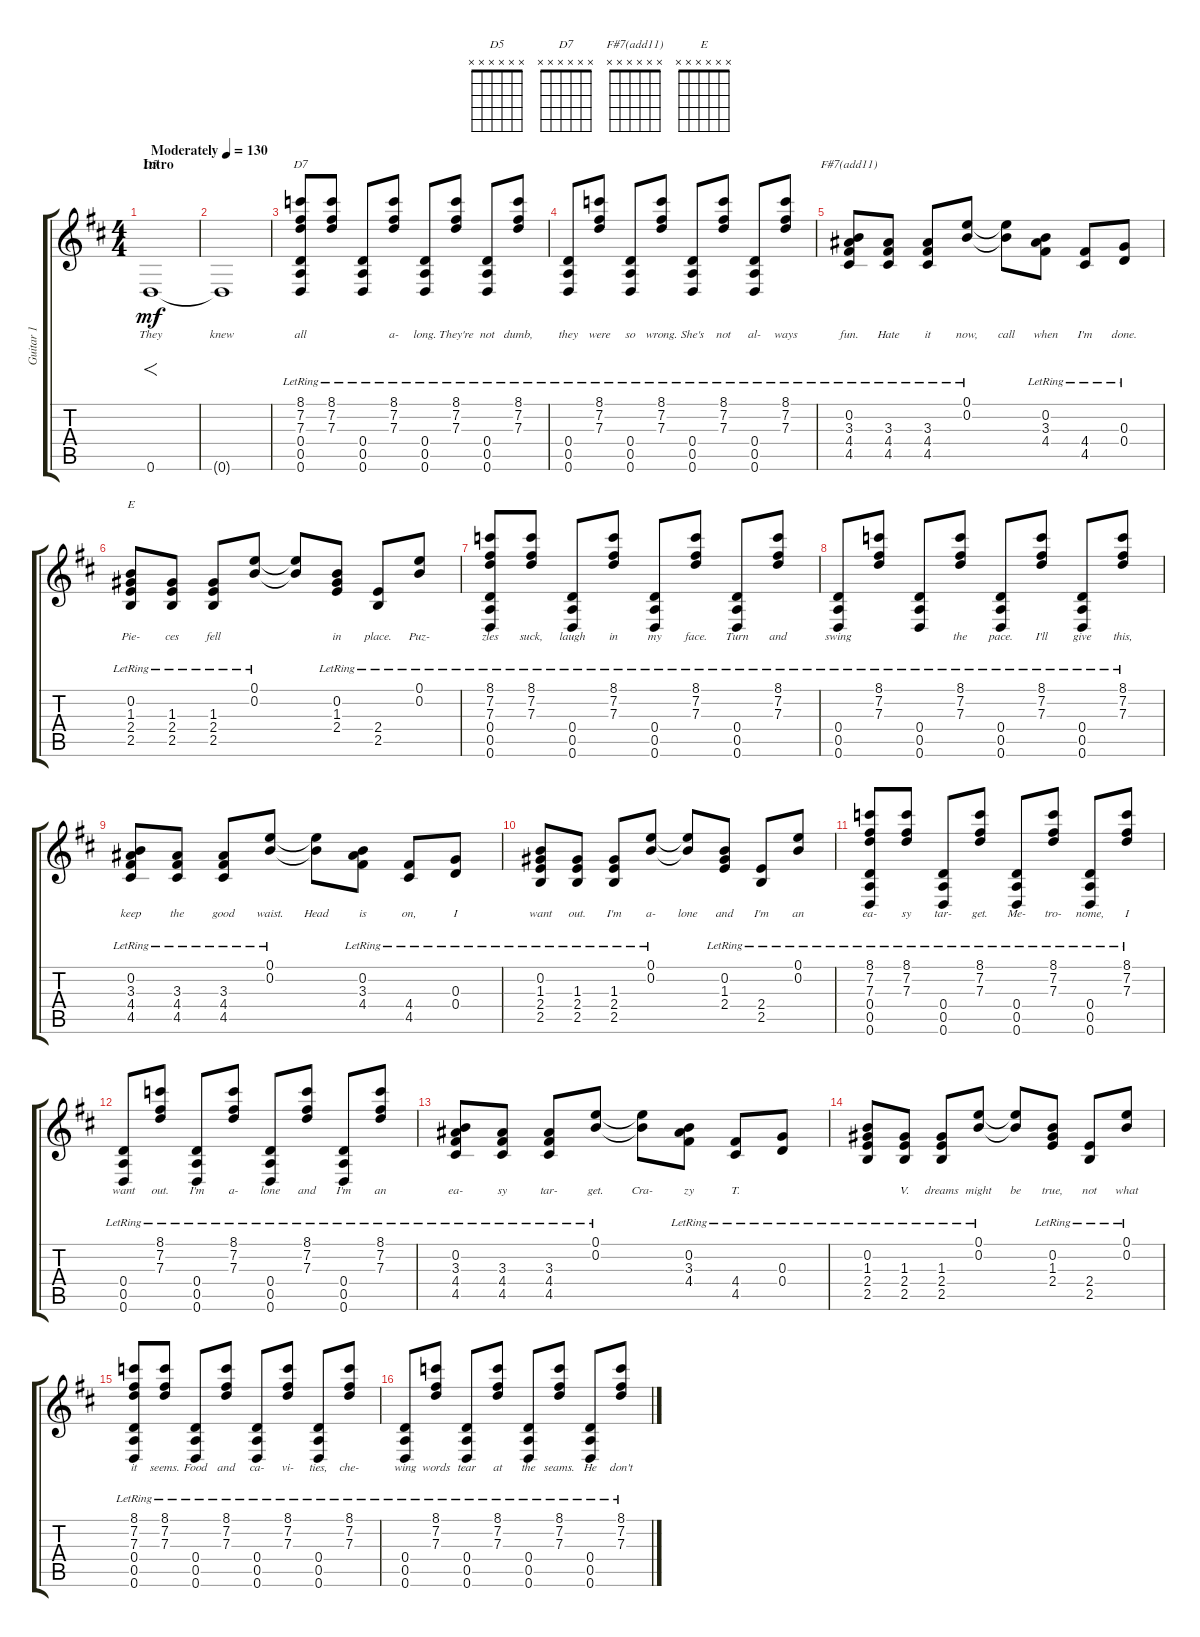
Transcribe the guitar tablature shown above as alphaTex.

\track ("Guitar 1" "Guitar 1") {instrument distortionguitar}
\staff {score tabs}
\tuning (E4 B3 G3 D3 A2 D2) {hide}
\chord ("D5" x x x x x x)
\chord ("D7" x x x x x x)
\chord ("F#7(add11)" x x x x x x)
\chord ("E" x x x x x x)
\ts (4 4)
\section ("" "Intro")
\tempo (130 "Moderately")
\clef g2
\ks d
0.6.1{f ch "D5" lyrics (0 "They") lyrics (1 "") lyrics (2 "") lyrics (3 "") lyrics (4 "") dy mf instrument distortionguitar} |
0.6{t}.1{lyrics (0 "knew") lyrics (1 "") lyrics (2 "") lyrics (3 "") lyrics (4 "")} |
(8.1{lr} 7.2{lr} 7.3{lr} 0.4{lr} 0.5{lr} 0.6{lr}).8{ch "D7" lyrics (0 "all") lyrics (1 "") lyrics (2 "") lyrics (3 "") lyrics (4 "")} (8.1{lr} 7.2{lr} 7.3{lr}).8{lyrics (0 "") lyrics (1 "") lyrics (2 "") lyrics (3 "") lyrics (4 "")} (0.4{lr} 0.5{lr} 0.6{lr}).8{lyrics (0 "") lyrics (1 "") lyrics (2 "") lyrics (3 "") lyrics (4 "")} (8.1{lr} 7.2{lr} 7.3{lr}).8{lyrics (0 "a-") lyrics (1 "") lyrics (2 "") lyrics (3 "") lyrics (4 "")} (0.4{lr} 0.5{lr} 0.6{lr}).8{lyrics (0 "long.") lyrics (1 "") lyrics (2 "") lyrics (3 "") lyrics (4 "")} (8.1{lr} 7.2{lr} 7.3{lr}).8{lyrics (0 "They're") lyrics (1 "") lyrics (2 "") lyrics (3 "") lyrics (4 "")} (0.4{lr} 0.5{lr} 0.6{lr}).8{lyrics (0 "not") lyrics (1 "") lyrics (2 "") lyrics (3 "") lyrics (4 "")} (8.1{lr} 7.2{lr} 7.3{lr}).8{lyrics (0 "dumb,") lyrics (1 "") lyrics (2 "") lyrics (3 "") lyrics (4 "")} |
(0.4{lr} 0.5{lr} 0.6{lr}).8{lyrics (0 "they") lyrics (1 "") lyrics (2 "") lyrics (3 "") lyrics (4 "")} (8.1{lr} 7.2{lr} 7.3{lr}).8{lyrics (0 "were") lyrics (1 "") lyrics (2 "") lyrics (3 "") lyrics (4 "")} (0.4{lr} 0.5{lr} 0.6{lr}).8{lyrics (0 "so") lyrics (1 "") lyrics (2 "") lyrics (3 "") lyrics (4 "")} (8.1{lr} 7.2{lr} 7.3{lr}).8{lyrics (0 "wrong.") lyrics (1 "") lyrics (2 "") lyrics (3 "") lyrics (4 "")} (0.4{lr} 0.5{lr} 0.6{lr}).8{lyrics (0 "She's") lyrics (1 "") lyrics (2 "") lyrics (3 "") lyrics (4 "")} (8.1{lr} 7.2{lr} 7.3{lr}).8{lyrics (0 "not") lyrics (1 "") lyrics (2 "") lyrics (3 "") lyrics (4 "")} (0.4{lr} 0.5{lr} 0.6{lr}).8{lyrics (0 "al-") lyrics (1 "") lyrics (2 "") lyrics (3 "") lyrics (4 "")} (8.1{lr} 7.2{lr} 7.3{lr}).8{lyrics (0 "ways") lyrics (1 "") lyrics (2 "") lyrics (3 "") lyrics (4 "")} |
(0.2{lr} 3.3{lr} 4.4{lr} 4.5{lr}).8{ch "F#7(add11)" lyrics (0 "fun.") lyrics (1 "") lyrics (2 "") lyrics (3 "") lyrics (4 "")} (3.3{lr} 4.4{lr} 4.5{lr}).8{lyrics (0 "Hate") lyrics (1 "") lyrics (2 "") lyrics (3 "") lyrics (4 "")} (3.3{lr} 4.4{lr} 4.5{lr}).8{lyrics (0 "it") lyrics (1 "") lyrics (2 "") lyrics (3 "") lyrics (4 "")} (0.1{lr} 0.2{lr}).8{lyrics (0 "now,") lyrics (1 "") lyrics (2 "") lyrics (3 "") lyrics (4 "")} (0.1{t} 0.2{t}).8{lyrics (0 "call") lyrics (1 "") lyrics (2 "") lyrics (3 "") lyrics (4 "")} (0.2{lr} 3.3{lr} 4.4{lr}).8{lyrics (0 "when") lyrics (1 "") lyrics (2 "") lyrics (3 "") lyrics (4 "")} (4.4{lr} 4.5{lr}).8{lyrics (0 "I'm") lyrics (1 "") lyrics (2 "") lyrics (3 "") lyrics (4 "")} (0.3{lr} 0.4{lr}).8{lyrics (0 "done.") lyrics (1 "") lyrics (2 "") lyrics (3 "") lyrics (4 "")} |
(0.2{lr} 1.3{lr} 2.4{lr} 2.5{lr}).8{ch "E" lyrics (0 "Pie-") lyrics (1 "") lyrics (2 "") lyrics (3 "") lyrics (4 "")} (1.3{lr} 2.4{lr} 2.5{lr}).8{lyrics (0 "ces") lyrics (1 "") lyrics (2 "") lyrics (3 "") lyrics (4 "")} (1.3{lr} 2.4{lr} 2.5{lr}).8{lyrics (0 "fell") lyrics (1 "") lyrics (2 "") lyrics (3 "") lyrics (4 "")} (0.1{lr} 0.2{lr}).8{lyrics (0 "") lyrics (1 "") lyrics (2 "") lyrics (3 "") lyrics (4 "")} (0.1{t} 0.2{t}).8{lyrics (0 "") lyrics (1 "") lyrics (2 "") lyrics (3 "") lyrics (4 "")} (0.2{lr} 1.3{lr} 2.4{lr}).8{lyrics (0 "in") lyrics (1 "") lyrics (2 "") lyrics (3 "") lyrics (4 "")} (2.4{lr} 2.5{lr}).8{lyrics (0 "place.") lyrics (1 "") lyrics (2 "") lyrics (3 "") lyrics (4 "")} (0.1{lr} 0.2{lr}).8{lyrics (0 "Puz-") lyrics (1 "") lyrics (2 "") lyrics (3 "") lyrics (4 "")} |
(8.1{lr} 7.2{lr} 7.3{lr} 0.4{lr} 0.5{lr} 0.6{lr}).8{lyrics (0 "zles") lyrics (1 "") lyrics (2 "") lyrics (3 "") lyrics (4 "")} (8.1{lr} 7.2{lr} 7.3{lr}).8{lyrics (0 "suck,") lyrics (1 "") lyrics (2 "") lyrics (3 "") lyrics (4 "")} (0.4{lr} 0.5{lr} 0.6{lr}).8{lyrics (0 "laugh") lyrics (1 "") lyrics (2 "") lyrics (3 "") lyrics (4 "")} (8.1{lr} 7.2{lr} 7.3{lr}).8{lyrics (0 "in") lyrics (1 "") lyrics (2 "") lyrics (3 "") lyrics (4 "")} (0.4{lr} 0.5{lr} 0.6{lr}).8{lyrics (0 "my") lyrics (1 "") lyrics (2 "") lyrics (3 "") lyrics (4 "")} (8.1{lr} 7.2{lr} 7.3{lr}).8{lyrics (0 "face.") lyrics (1 "") lyrics (2 "") lyrics (3 "") lyrics (4 "")} (0.4{lr} 0.5{lr} 0.6{lr}).8{lyrics (0 "Turn") lyrics (1 "") lyrics (2 "") lyrics (3 "") lyrics (4 "")} (8.1{lr} 7.2{lr} 7.3{lr}).8{lyrics (0 "and") lyrics (1 "") lyrics (2 "") lyrics (3 "") lyrics (4 "")} |
(0.4{lr} 0.5{lr} 0.6{lr}).8{lyrics (0 "swing") lyrics (1 "") lyrics (2 "") lyrics (3 "") lyrics (4 "")} (8.1{lr} 7.2{lr} 7.3{lr}).8{lyrics (0 "") lyrics (1 "") lyrics (2 "") lyrics (3 "") lyrics (4 "")} (0.4{lr} 0.5{lr} 0.6{lr}).8{lyrics (0 "") lyrics (1 "") lyrics (2 "") lyrics (3 "") lyrics (4 "")} (8.1{lr} 7.2{lr} 7.3{lr}).8{lyrics (0 "the") lyrics (1 "") lyrics (2 "") lyrics (3 "") lyrics (4 "")} (0.4{lr} 0.5{lr} 0.6{lr}).8{lyrics (0 "pace.") lyrics (1 "") lyrics (2 "") lyrics (3 "") lyrics (4 "")} (8.1{lr} 7.2{lr} 7.3{lr}).8{lyrics (0 "I'll") lyrics (1 "") lyrics (2 "") lyrics (3 "") lyrics (4 "")} (0.4{lr} 0.5{lr} 0.6{lr}).8{lyrics (0 "give") lyrics (1 "") lyrics (2 "") lyrics (3 "") lyrics (4 "")} (8.1{lr} 7.2{lr} 7.3{lr}).8{lyrics (0 "this,") lyrics (1 "") lyrics (2 "") lyrics (3 "") lyrics (4 "")} |
(0.2{lr} 3.3{lr} 4.4{lr} 4.5{lr}).8{lyrics (0 "keep") lyrics (1 "") lyrics (2 "") lyrics (3 "") lyrics (4 "")} (3.3{lr} 4.4{lr} 4.5{lr}).8{lyrics (0 "the") lyrics (1 "") lyrics (2 "") lyrics (3 "") lyrics (4 "")} (3.3{lr} 4.4{lr} 4.5{lr}).8{lyrics (0 "good") lyrics (1 "") lyrics (2 "") lyrics (3 "") lyrics (4 "")} (0.1{lr} 0.2{lr}).8{lyrics (0 "waist.") lyrics (1 "") lyrics (2 "") lyrics (3 "") lyrics (4 "")} (0.1{t} 0.2{t}).8{lyrics (0 "Head") lyrics (1 "") lyrics (2 "") lyrics (3 "") lyrics (4 "")} (0.2{lr} 3.3{lr} 4.4{lr}).8{lyrics (0 "is") lyrics (1 "") lyrics (2 "") lyrics (3 "") lyrics (4 "")} (4.4{lr} 4.5{lr}).8{lyrics (0 "on,") lyrics (1 "") lyrics (2 "") lyrics (3 "") lyrics (4 "")} (0.3{lr} 0.4{lr}).8{lyrics (0 "I") lyrics (1 "") lyrics (2 "") lyrics (3 "") lyrics (4 "")} |
(0.2{lr} 1.3{lr} 2.4{lr} 2.5{lr}).8{lyrics (0 "want") lyrics (1 "") lyrics (2 "") lyrics (3 "") lyrics (4 "")} (1.3{lr} 2.4{lr} 2.5{lr}).8{lyrics (0 "out.") lyrics (1 "") lyrics (2 "") lyrics (3 "") lyrics (4 "")} (1.3{lr} 2.4{lr} 2.5{lr}).8{lyrics (0 "I'm") lyrics (1 "") lyrics (2 "") lyrics (3 "") lyrics (4 "")} (0.1{lr} 0.2{lr}).8{lyrics (0 "a-") lyrics (1 "") lyrics (2 "") lyrics (3 "") lyrics (4 "")} (0.1{t} 0.2{t}).8{lyrics (0 "lone") lyrics (1 "") lyrics (2 "") lyrics (3 "") lyrics (4 "")} (0.2{lr} 1.3{lr} 2.4{lr}).8{lyrics (0 "and") lyrics (1 "") lyrics (2 "") lyrics (3 "") lyrics (4 "")} (2.4{lr} 2.5{lr}).8{lyrics (0 "I'm") lyrics (1 "") lyrics (2 "") lyrics (3 "") lyrics (4 "")} (0.1{lr} 0.2{lr}).8{lyrics (0 "an") lyrics (1 "") lyrics (2 "") lyrics (3 "") lyrics (4 "")} |
(8.1{lr} 7.2{lr} 7.3{lr} 0.4{lr} 0.5{lr} 0.6{lr}).8{lyrics (0 "ea-") lyrics (1 "") lyrics (2 "") lyrics (3 "") lyrics (4 "")} (8.1{lr} 7.2{lr} 7.3{lr}).8{lyrics (0 "sy") lyrics (1 "") lyrics (2 "") lyrics (3 "") lyrics (4 "")} (0.4{lr} 0.5{lr} 0.6{lr}).8{lyrics (0 "tar-") lyrics (1 "") lyrics (2 "") lyrics (3 "") lyrics (4 "")} (8.1{lr} 7.2{lr} 7.3{lr}).8{lyrics (0 "get.") lyrics (1 "") lyrics (2 "") lyrics (3 "") lyrics (4 "")} (0.4{lr} 0.5{lr} 0.6{lr}).8{lyrics (0 "Me-") lyrics (1 "") lyrics (2 "") lyrics (3 "") lyrics (4 "")} (8.1{lr} 7.2{lr} 7.3{lr}).8{lyrics (0 "tro-") lyrics (1 "") lyrics (2 "") lyrics (3 "") lyrics (4 "")} (0.4{lr} 0.5{lr} 0.6{lr}).8{lyrics (0 "nome,") lyrics (1 "") lyrics (2 "") lyrics (3 "") lyrics (4 "")} (8.1{lr} 7.2{lr} 7.3{lr}).8{lyrics (0 "I") lyrics (1 "") lyrics (2 "") lyrics (3 "") lyrics (4 "")} |
(0.4{lr} 0.5{lr} 0.6{lr}).8{lyrics (0 "want") lyrics (1 "") lyrics (2 "") lyrics (3 "") lyrics (4 "")} (8.1{lr} 7.2{lr} 7.3{lr}).8{lyrics (0 "out.") lyrics (1 "") lyrics (2 "") lyrics (3 "") lyrics (4 "")} (0.4{lr} 0.5{lr} 0.6{lr}).8{lyrics (0 "I'm") lyrics (1 "") lyrics (2 "") lyrics (3 "") lyrics (4 "")} (8.1{lr} 7.2{lr} 7.3{lr}).8{lyrics (0 "a-") lyrics (1 "") lyrics (2 "") lyrics (3 "") lyrics (4 "")} (0.4{lr} 0.5{lr} 0.6{lr}).8{lyrics (0 "lone") lyrics (1 "") lyrics (2 "") lyrics (3 "") lyrics (4 "")} (8.1{lr} 7.2{lr} 7.3{lr}).8{lyrics (0 "and") lyrics (1 "") lyrics (2 "") lyrics (3 "") lyrics (4 "")} (0.4{lr} 0.5{lr} 0.6{lr}).8{lyrics (0 "I'm") lyrics (1 "") lyrics (2 "") lyrics (3 "") lyrics (4 "")} (8.1{lr} 7.2{lr} 7.3{lr}).8{lyrics (0 "an") lyrics (1 "") lyrics (2 "") lyrics (3 "") lyrics (4 "")} |
(0.2{lr} 3.3{lr} 4.4{lr} 4.5{lr}).8{lyrics (0 "ea-") lyrics (1 "") lyrics (2 "") lyrics (3 "") lyrics (4 "")} (3.3{lr} 4.4{lr} 4.5{lr}).8{lyrics (0 "sy") lyrics (1 "") lyrics (2 "") lyrics (3 "") lyrics (4 "")} (3.3{lr} 4.4{lr} 4.5{lr}).8{lyrics (0 "tar-") lyrics (1 "") lyrics (2 "") lyrics (3 "") lyrics (4 "")} (0.1{lr} 0.2{lr}).8{lyrics (0 "get.") lyrics (1 "") lyrics (2 "") lyrics (3 "") lyrics (4 "")} (0.1{t} 0.2{t}).8{lyrics (0 "Cra-") lyrics (1 "") lyrics (2 "") lyrics (3 "") lyrics (4 "")} (0.2{lr} 3.3{lr} 4.4{lr}).8{lyrics (0 "zy") lyrics (1 "") lyrics (2 "") lyrics (3 "") lyrics (4 "")} (4.4{lr} 4.5{lr}).8{lyrics (0 "T.") lyrics (1 "") lyrics (2 "") lyrics (3 "") lyrics (4 "")} (0.3{lr} 0.4{lr}).8{lyrics (0 "") lyrics (1 "") lyrics (2 "") lyrics (3 "") lyrics (4 "")} |
(0.2{lr} 1.3{lr} 2.4{lr} 2.5{lr}).8{lyrics (0 "") lyrics (1 "") lyrics (2 "") lyrics (3 "") lyrics (4 "")} (1.3{lr} 2.4{lr} 2.5{lr}).8{lyrics (0 "V.") lyrics (1 "") lyrics (2 "") lyrics (3 "") lyrics (4 "")} (1.3{lr} 2.4{lr} 2.5{lr}).8{lyrics (0 "dreams") lyrics (1 "") lyrics (2 "") lyrics (3 "") lyrics (4 "")} (0.1{lr} 0.2{lr}).8{lyrics (0 "might") lyrics (1 "") lyrics (2 "") lyrics (3 "") lyrics (4 "")} (0.1{t} 0.2{t}).8{lyrics (0 "be") lyrics (1 "") lyrics (2 "") lyrics (3 "") lyrics (4 "")} (0.2{lr} 1.3{lr} 2.4{lr}).8{lyrics (0 "true,") lyrics (1 "") lyrics (2 "") lyrics (3 "") lyrics (4 "")} (2.4{lr} 2.5{lr}).8{lyrics (0 "not") lyrics (1 "") lyrics (2 "") lyrics (3 "") lyrics (4 "")} (0.1{lr} 0.2{lr}).8{lyrics (0 "what") lyrics (1 "") lyrics (2 "") lyrics (3 "") lyrics (4 "")} |
(8.1{lr} 7.2{lr} 7.3{lr} 0.4{lr} 0.5{lr} 0.6{lr}).8{lyrics (0 "it") lyrics (1 "") lyrics (2 "") lyrics (3 "") lyrics (4 "")} (8.1{lr} 7.2{lr} 7.3{lr}).8{lyrics (0 "seems.") lyrics (1 "") lyrics (2 "") lyrics (3 "") lyrics (4 "")} (0.4{lr} 0.5{lr} 0.6{lr}).8{lyrics (0 "Food") lyrics (1 "") lyrics (2 "") lyrics (3 "") lyrics (4 "")} (8.1{lr} 7.2{lr} 7.3{lr}).8{lyrics (0 "and") lyrics (1 "") lyrics (2 "") lyrics (3 "") lyrics (4 "")} (0.4{lr} 0.5{lr} 0.6{lr}).8{lyrics (0 "ca-") lyrics (1 "") lyrics (2 "") lyrics (3 "") lyrics (4 "")} (8.1{lr} 7.2{lr} 7.3{lr}).8{lyrics (0 "vi-") lyrics (1 "") lyrics (2 "") lyrics (3 "") lyrics (4 "")} (0.4{lr} 0.5{lr} 0.6{lr}).8{lyrics (0 "ties,") lyrics (1 "") lyrics (2 "") lyrics (3 "") lyrics (4 "")} (8.1{lr} 7.2{lr} 7.3{lr}).8{lyrics (0 "che-") lyrics (1 "") lyrics (2 "") lyrics (3 "") lyrics (4 "")} |
(0.4{lr} 0.5{lr} 0.6{lr}).8{lyrics (0 "wing") lyrics (1 "") lyrics (2 "") lyrics (3 "") lyrics (4 "")} (8.1{lr} 7.2{lr} 7.3{lr}).8{lyrics (0 "words") lyrics (1 "") lyrics (2 "") lyrics (3 "") lyrics (4 "")} (0.4{lr} 0.5{lr} 0.6{lr}).8{lyrics (0 "tear") lyrics (1 "") lyrics (2 "") lyrics (3 "") lyrics (4 "")} (8.1{lr} 7.2{lr} 7.3{lr}).8{lyrics (0 "at") lyrics (1 "") lyrics (2 "") lyrics (3 "") lyrics (4 "")} (0.4{lr} 0.5{lr} 0.6{lr}).8{lyrics (0 "the") lyrics (1 "") lyrics (2 "") lyrics (3 "") lyrics (4 "")} (8.1{lr} 7.2{lr} 7.3{lr}).8{lyrics (0 "seams.") lyrics (1 "") lyrics (2 "") lyrics (3 "") lyrics (4 "")} (0.4{lr} 0.5{lr} 0.6{lr}).8{lyrics (0 "He") lyrics (1 "") lyrics (2 "") lyrics (3 "") lyrics (4 "")} (8.1{lr} 7.2{lr} 7.3{lr}).8{lyrics (0 "don't") lyrics (1 "") lyrics (2 "") lyrics (3 "") lyrics (4 "")}
